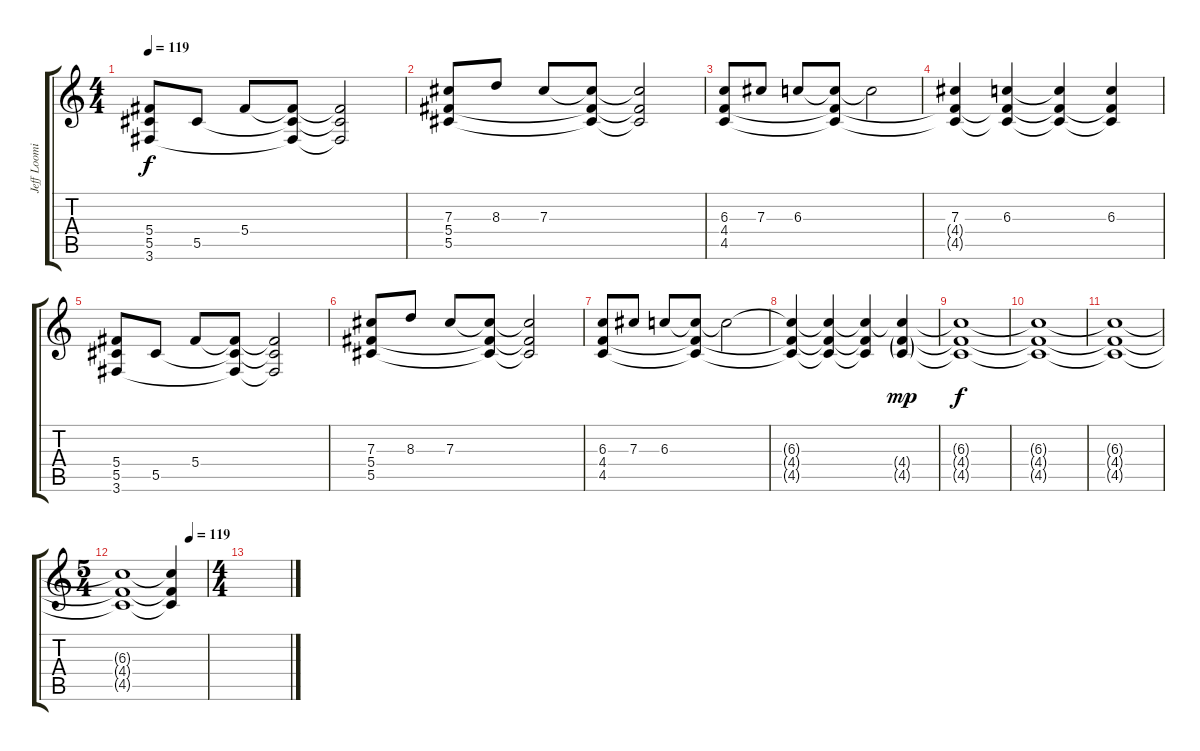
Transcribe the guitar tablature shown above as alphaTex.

\track ("Jeff Loomis Lead" "Jeff Loomi") {instrument distortionguitar}
\staff {score tabs}
\tuning (Eb4 Bb3 Gb3 Db3 Ab2 Eb2) {hide}
\ts (4 4)
\tempo 119
\clef g2
\ks c
(5.4 5.5 3.6).8{dy f} 5.5.8 5.4.8 (5.4{t} 5.5{t} 3.6{t}).8 (5.4{t} 5.5{t} 3.6{t}).2 |
(7.3 5.4 5.5).8 8.3.8 7.3.8 (7.3{t} 5.4{t} 5.5{t}).8 (7.3{t} 5.4{t} 5.5{t}).2 |
(6.3 4.4 4.5).8 7.3.8 6.3.8 (6.3{t} 4.4{t} 4.5{t}).8 6.3{t}.2 |
(7.3 4.4{t} 4.5{t}).4 (6.3 4.4{t} 4.5{t}).4 (6.3{t} 4.4{t} 4.5{t}).4 (6.3 4.4{t} 4.5{t}).4 |
(5.4 5.5 3.6).8 5.5.8 5.4.8 (5.4{t} 5.5{t} 3.6{t}).8 (5.4{t} 5.5{t} 3.6{t}).2 |
(7.3 5.4 5.5).8 8.3.8 7.3.8 (7.3{t} 5.4{t} 5.5{t}).8 (7.3{t} 5.4{t} 5.5{t}).2 |
(6.3 4.4 4.5).8 7.3.8 6.3.8 (6.3{t} 4.4{t} 4.5{t}).8 6.3{t}.2 |
(6.3{t} 4.4{t} 4.5{t}).4 (6.3{t} 4.4{t} 4.5{t}).4 (6.3{t} 4.4{t} 4.5{t}).4 (6.3{t} 4.4{g} 4.5{g}).4{dy mp} |
(6.3{t} 4.4{t} 4.5{t}).1{dy f} |
(6.3{t} 4.4{t} 4.5{t}).1 |
(6.3{t} 4.4{t} 4.5{t}).1 |
\ts (5 4)
\tempo (119 0.8)
(6.3{t} 4.4{t} 4.5{t}).1 (6.3{t} 4.4{t} 4.5{t}).4 |
\ts (4 4)
